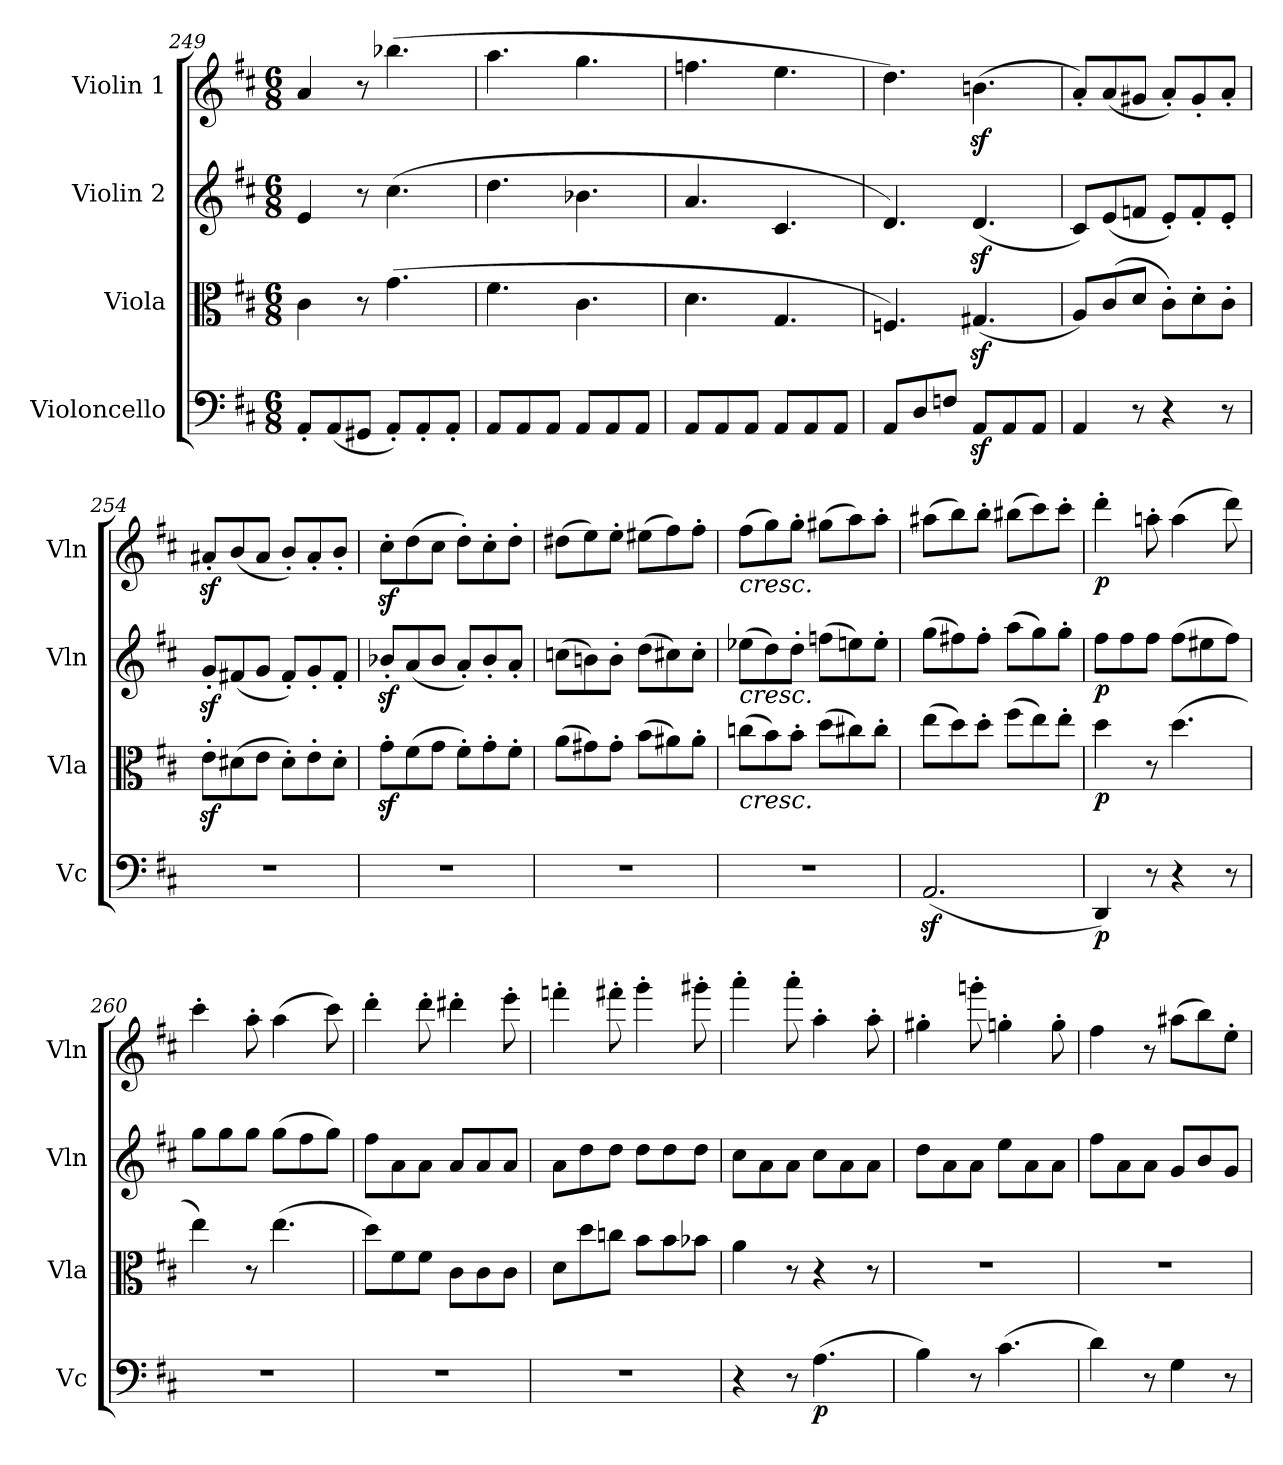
**kern	**dynam	**kern	**dynam	**kern	**dynam	**kern	**dynam
*part4	*part4	*part3	*part3	*part2	*part2	*part1	*part1
*staff4	*staff4	*staff3	*staff3	*staff2	*staff2	*staff1	*staff1
*I"Violoncello	*	*I"Viola	*	*I"Violin 2	*	*I"Violin 1	*
*I'Vc	*	*I'Vla	*	*I'Vln	*	*I'Vln	*
*clefF4	*	*clefC3	*	*clefG2	*	*clefG2	*
*k[f#c#]	*	*k[f#c#]	*	*k[f#c#]	*	*k[f#c#]	*
*M6/8	*	*M6/8	*	*M6/8	*	*M6/8	*
=249	=249	=249	=249	=249	=249	=249	=249
8AA'/L	.	4c#\	.	4e/	.	4a/	.
(8AA/	.	.	.	.	.	.	.
8GG#X/J	.	8r	.	8r	.	8r	.
8AA'/L)	.	(4.g\	.	(4.cc#\	.	(4.bb-X\	.
8AA'/	.	.	.	.	.	.	.
8AA'/J	.	.	.	.	.	.	.
=250	=250	=250	=250	=250	=250	=250	=250
8AA/L	.	4.f#\	.	4.dd\	.	4.aa\	.
8AA/	.	.	.	.	.	.	.
8AA/J	.	.	.	.	.	.	.
8AA/L	.	4.c#\	.	4.b-X\	.	4.gg\	.
8AA/	.	.	.	.	.	.	.
8AA/J	.	.	.	.	.	.	.
!!LO:LB:g=z
=251	=251	=251	=251	=251	=251	=251	=251
8AA/L	.	4.d\	.	4.a/	.	4.ffn\	.
8AA/	.	.	.	.	.	.	.
8AA/J	.	.	.	.	.	.	.
8AA/L	.	4.G/	.	4.c#/	.	4.ee\	.
8AA/	.	.	.	.	.	.	.
8AA/J	.	.	.	.	.	.	.
=252	=252	=252	=252	=252	=252	=252	=252
8AA/L	.	4.Fn/)	.	4.d/)	.	4.dd\)	.
8D/	.	.	.	.	.	.	.
8Fn/J	.	.	.	.	.	.	.
8AAz</L	.	(4.G#Xz</	.	(4.dz</	.	(4.bnz<\	.
8AA/	.	.	.	.	.	.	.
8AA/J	.	.	.	.	.	.	.
!!LO:LB:g=z
=253	=253	=253	=253	=253	=253	=253	=253
4AA/	.	8A/L)	.	8c#/L)	.	8a'/L)	.
.	.	(8c#/	.	(8e/	.	(8a/	.
8r	.	8d/J	.	8fn/J	.	8g#X/J	.
4r	.	8c#'\L)	.	8e'/L)	.	8a'/L)	.
.	.	8d'\	.	8f'/	.	8g#'/	.
8r	.	8c#'\J	.	8e'/J	.	8a'/J	.
=254	=254	=254	=254	=254	=254	=254	=254
2.r	.	8ez<'\L	.	8gz<'/L	.	8a#Xz<'/L	.
.	.	(8d#X\	.	(8f#X/	.	(8b/	.
.	.	8e\J	.	8g/J	.	8a#/J	.
.	.	8d#'\L)	.	8f#'/L)	.	8b'/L)	.
.	.	8e'\	.	8g'/	.	8a#'/	.
.	.	8d#'\J	.	8f#'/J	.	8b'/J	.
=255	=255	=255	=255	=255	=255	=255	=255
2.r	.	8gz<'\L	.	8b-Xz<'/L	.	8cc#z<'\L	.
.	.	(8f#\	.	(8a/	.	(8dd\	.
.	.	8g\J	.	8b-/J	.	8cc#\J	.
.	.	8f#'\L)	.	8a'/L)	.	8dd'\L)	.
.	.	8g'\	.	8b-'/	.	8cc#'\	.
.	.	8f#'\J	.	8a'/J	.	8dd'\J	.
=256	=256	=256	=256	=256	=256	=256	=256
2.r	.	(8a\L	.	(8ccn\L	.	(8dd#X\L	.
.	.	8g#X\)	.	8bn\)	.	8ee\)	.
.	.	8g#'\J	.	8b'\J	.	8ee'\J	.
.	.	(8b\L	.	(8dd\L	.	(8ee#X\L	.
.	.	8a#X\)	.	8cc#X\)	.	8ff#\)	.
.	.	8a#'\J	.	8cc#'\J	.	8ff#'\J	.
=257	=257	=257	=257	=257	=257	=257	=257
!	!	!	!	!	!	!LO:TX:b:i:t=cresc.	!
!	!	!	!	!LO:TX:b:i:t=cresc.	!	!	!
!	!	!LO:TX:b:i:t=cresc.	!	!	!	!	!
2.r	.	(8ccn\L	.	(8ee-X\L	.	(8ff#\L	.
.	.	8b\)	.	8dd\)	.	8gg\)	.
.	.	8b'\J	.	8dd'\J	.	8gg'\J	.
.	.	(8dd\L	.	(8ffn\L	.	(8gg#X\L	.
.	.	8cc#X\)	.	8een\)	.	8aa\)	.
.	.	8cc#'\J	.	8ee'\J	.	8aa'\J	.
=258	=258	=258	=258	=258	=258	=258	=258
(2.AAz</	.	(8ee\L	.	(8gg\L	.	(8aa#X\L	.
.	.	8dd\)	.	8ff#X\)	.	8bb\)	.
.	.	8dd'\J	.	8ff#'\J	.	8bb'\J	.
.	.	(8ff#\L	.	(8aa\L	.	(8bb#X\L	.
.	.	8ee\)	.	8gg\)	.	8ccc#\)	.
.	.	8ee'\J	.	8gg'\J	.	8ccc#'\J	.
=259	=259	=259	=259	=259	=259	=259	=259
!	!LO:DY:b	!	!LO:DY:b	!	!LO:DY:b	!	!LO:DY:b
4DD/)	p	4dd\	p	8ff#\L	p	4ddd'\	p
.	.	.	.	8ff#\	.	.	.
8r	.	8r	.	8ff#\J	.	8aan'\	.
4r	.	(4.dd\	.	(8ff#\L	.	(4aa\	.
.	.	.	.	8ee#X\	.	.	.
8r	.	.	.	8ff#\J)	.	8ddd\)	.
!!LO:LB:g=z
=260	=260	=260	=260	=260	=260	=260	=260
2.r	.	4ee\)	.	8gg\L	.	4ccc#'\	.
.	.	.	.	8gg\	.	.	.
.	.	8r	.	8gg\J	.	8aa'\	.
.	.	(4.ee\	.	(8gg\L	.	(4aa\	.
.	.	.	.	8ff#\	.	.	.
.	.	.	.	8gg\J)	.	8ccc#\)	.
!!LO:LB:g=z
=261	=261	=261	=261	=261	=261	=261	=261
2.r	.	8dd\L)	.	8ff#\L	.	4ddd'\	.
.	.	8f#\	.	8a\	.	.	.
.	.	8f#\J	.	8a\J	.	8ddd'\	.
.	.	8c#\L	.	8a/L	.	4ddd#X'\	.
.	.	8c#\	.	8a/	.	.	.
.	.	8c#\J	.	8a/J	.	8eee'\	.
=262	=262	=262	=262	=262	=262	=262	=262
2.r	.	8d\L	.	8a\L	.	4fffn'\	.
.	.	8dd\	.	8dd\	.	.	.
.	.	8ccn\J	.	8dd\J	.	8fff#X'\	.
.	.	8b\L	.	8dd\L	.	4ggg'\	.
.	.	8b\	.	8dd\	.	.	.
.	.	8b-X\J	.	8dd\J	.	8ggg#X'\	.
=263	=263	=263	=263	=263	=263	=263	=263
4r	.	4a\	.	8cc#\L	.	4aaa'\	.
.	.	.	.	8a\	.	.	.
8r	.	8r	.	8a\J	.	8aaa'\	.
!	!LO:DY:b	!	!	!	!	!	!
(4.A\	p	4r	.	8cc#\L	.	4aa'\	.
.	.	.	.	8a\	.	.	.
.	.	8r	.	8a\J	.	8aa'\	.
=264	=264	=264	=264	=264	=264	=264	=264
4B\)	.	2.r	.	8dd\L	.	4gg#X'\	.
.	.	.	.	8a\	.	.	.
8r	.	.	.	8a\J	.	8gggn'\	.
(4.c#\	.	.	.	8ee\L	.	4ggn'\	.
.	.	.	.	8a\	.	.	.
.	.	.	.	8a\J	.	8gg'\	.
=265	=265	=265	=265	=265	=265	=265	=265
4d\)	.	2.r	.	8ff#\L	.	4ff#\	.
.	.	.	.	8a\	.	.	.
8r	.	.	.	8a\J	.	8r	.
4G\	.	.	.	8g/L	.	(8aa#X\L	.
.	.	.	.	8b/	.	8bb\)	.
8r	.	.	.	8g/J	.	8ee'\J	.
=	=	=	=	=	=	=	=
*-	*-	*-	*-	*-	*-	*-	*-
